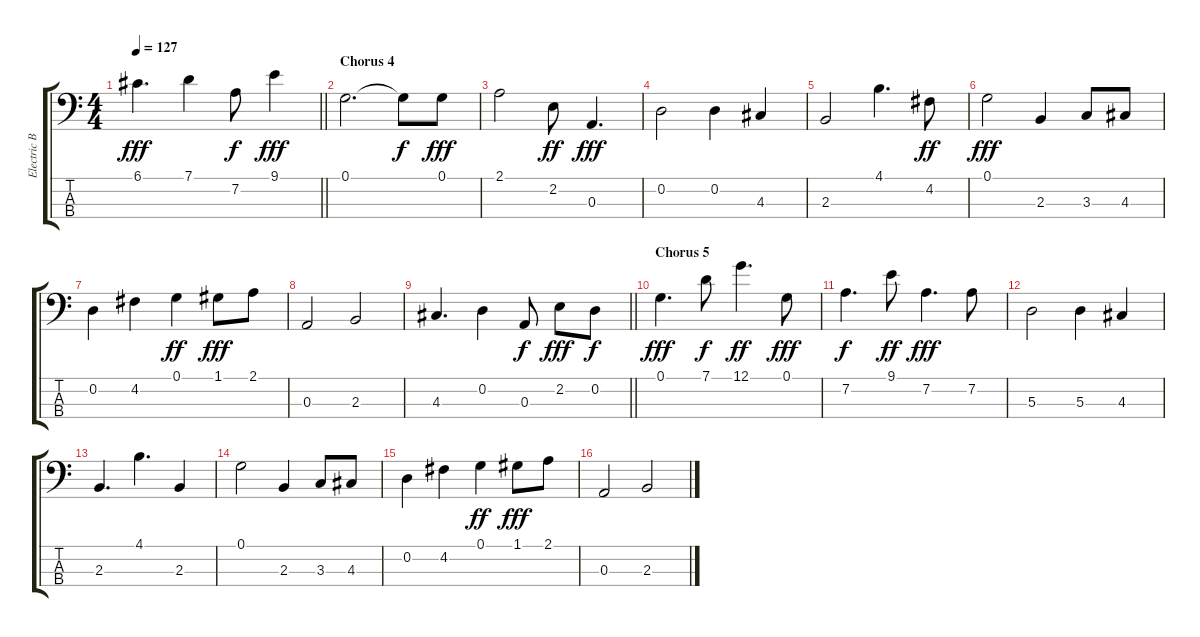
\track ("Electric Bass" "Electric B") {instrument electricbassfinger}
\staff {score tabs}
\tuning (G2 D2 A1 E1) {hide}
\ts (4 4)
\tempo 127
\clef f4
\barLineRight lightlight
\ks c
6.1.4{d dy fff} 7.1.4 7.2.8{dy f} 9.1.4{dy fff} |
\section ("" "Chorus 4")
0.1.2{d} 0.1{t}.8{dy f} 0.1.8{dy fff} |
2.1.2 2.2.8{dy ff} 0.3.4{d dy fff} |
0.2.2 0.2.4 4.3.4 |
2.3.2 4.1.4{d} 4.2.8{dy ff} |
0.1.2{dy fff} 2.3.4 3.3.8 4.3.8 |
0.2.4 4.2.4 0.1.4{dy ff} 1.1.8{dy fff} 2.1.8 |
0.3.2 2.3.2 |
\barLineRight lightlight
4.3.4{d} 0.2.4 0.3.8{dy f} 2.2.8{dy fff} 0.2.8{dy f} |
\section ("" "Chorus 5")
0.1.4{d dy fff} 7.1.8{dy f} 12.1.4{d dy ff} 0.1.8{dy fff} |
7.2.4{d dy f} 9.1.8{dy ff} 7.2.4{d dy fff} 7.2.8 |
5.3.2 5.3.4 4.3.4 |
2.3.4{d} 4.1.4{d} 2.3.4 |
0.1.2 2.3.4 3.3.8 4.3.8 |
0.2.4 4.2.4 0.1.4{dy ff} 1.1.8{dy fff} 2.1.8 |
0.3.2 2.3.2
